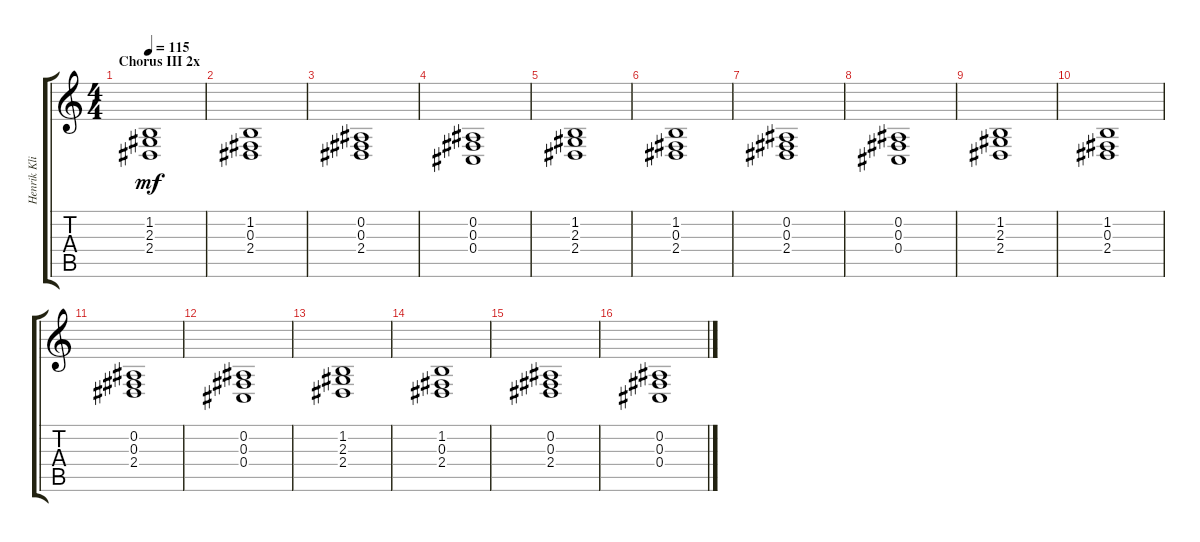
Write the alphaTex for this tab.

\track ("Henrik Klingenberg - Keyboards" "Henrik Kli") {instrument stringensemble1}
\staff {score tabs}
\tuning (Eb4 Bb3 Gb3 Db3 Ab2 Eb2) {hide}
\ts (4 4)
\section ("" "Chorus III 2x")
\tempo 115
\clef g2
\ks c
(1.2 2.3 2.4).1{dy mf} |
(1.2 0.3 2.4).1 |
(0.2 0.3 2.4).1 |
(0.2 0.3 0.4).1 |
(1.2 2.3 2.4).1 |
(1.2 0.3 2.4).1 |
(0.2 0.3 2.4).1 |
(0.2 0.3 0.4).1 |
(1.2 2.3 2.4).1 |
(1.2 0.3 2.4).1 |
(0.2 0.3 2.4).1 |
(0.2 0.3 0.4).1 |
(1.2 2.3 2.4).1 |
(1.2 0.3 2.4).1 |
(0.2 0.3 2.4).1 |
(0.2 0.3 0.4).1
